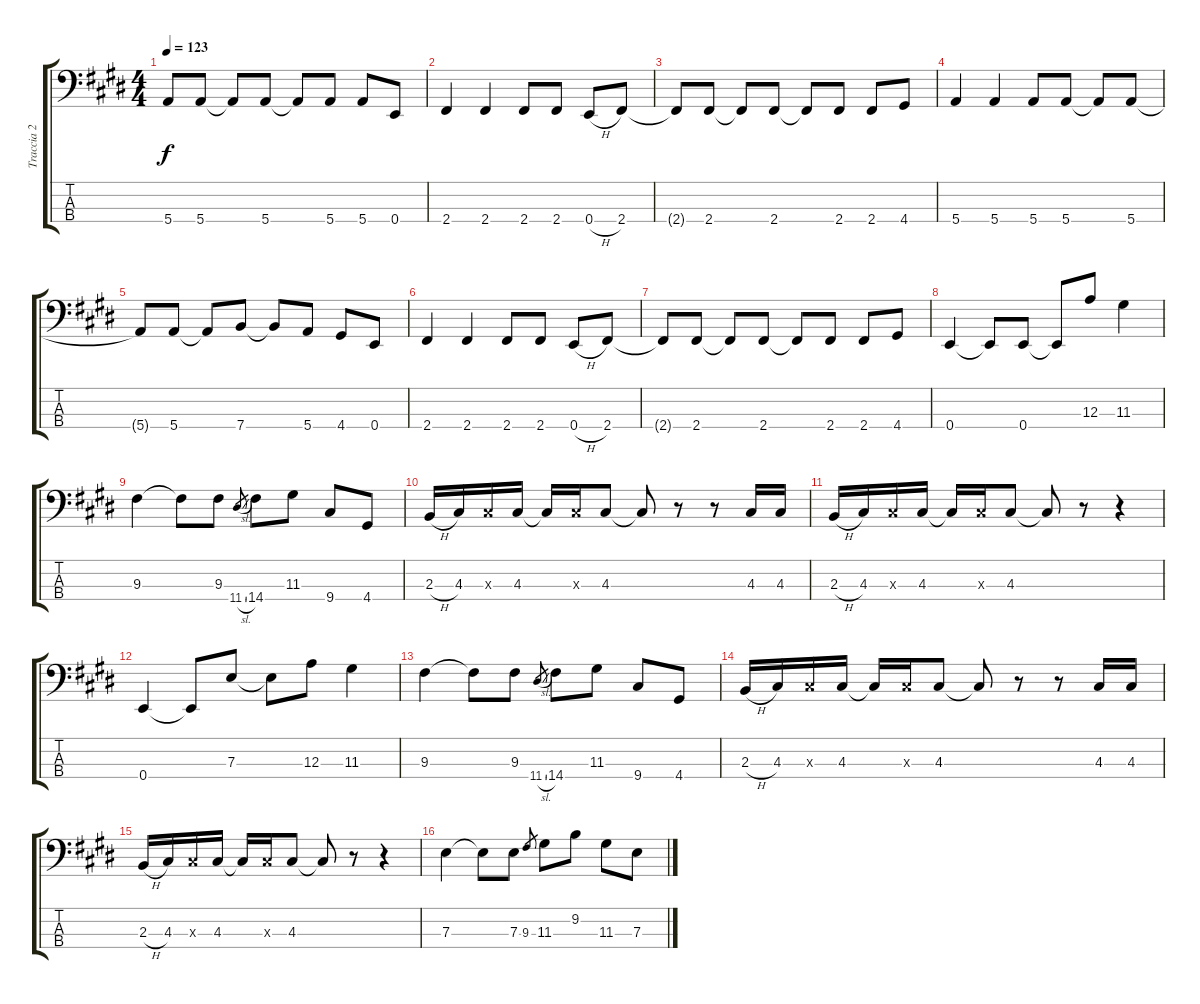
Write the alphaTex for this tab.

\track ("Traccia 2" "Traccia 2") {instrument electricbassfinger}
\staff {score tabs}
\tuning (G2 D2 A1 E1) {hide}
\ts (4 4)
\tempo 123
\clef f4
\ks e
5.4{t}.8{dy f} 5.4.8 5.4{t}.8 5.4.8 5.4{t}.8 5.4.8 5.4.8 0.4.8 |
2.4.4 2.4.4 2.4.8 2.4.8 0.4{h}.8 2.4.8 |
2.4{t}.8 2.4.8 2.4{t}.8 2.4.8 2.4{t}.8 2.4.8 2.4.8 4.4.8 |
5.4.4 5.4.4 5.4.8 5.4.8 5.4{t}.8 5.4.8 |
5.4{t}.8 5.4.8 5.4{t}.8 7.4.8 7.4{t}.8 5.4.8 4.4.8 0.4.8 |
2.4.4 2.4.4 2.4.8 2.4.8 0.4{h}.8 2.4.8 |
2.4{t}.8 2.4.8 2.4{t}.8 2.4.8 2.4{t}.8 2.4.8 2.4.8 4.4.8 |
0.4.4 0.4{t}.8 0.4.8 0.4{t}.8 12.3.8 11.3.4 |
9.3.4 9.3{t}.8 9.3.8 11.4{sl}.8{gr} 14.4.8 11.3.8 9.4.8 4.4.8 |
2.3{h}.16 4.3.16 4.3{x}.16 4.3.16 4.3{t}.16 4.3{x}.16 4.3.8 4.3{t}.8 r.8 r.8 4.3.16 4.3.16 |
2.3{h}.16 4.3.16 4.3{x}.16 4.3.16 4.3{t}.16 4.3{x}.16 4.3.8 4.3{t}.8 r.8 r.4 |
0.4.4 0.4{t}.8 7.3.8 7.3{t}.8 12.3.8 11.3.4 |
9.3.4 9.3{t}.8 9.3.8 11.4{sl}.8{gr} 14.4.8 11.3.8 9.4.8 4.4.8 |
2.3{h}.16 4.3.16 4.3{x}.16 4.3.16 4.3{t}.16 4.3{x}.16 4.3.8 4.3{t}.8 r.8 r.8 4.3.16 4.3.16 |
2.3{h}.16 4.3.16 4.3{x}.16 4.3.16 4.3{t}.16 4.3{x}.16 4.3.8 4.3{t}.8 r.8 r.4 |
7.3.4 7.3{t}.8 7.3.8 9.3.8{gr} 11.3.8 9.2.8 11.3.8 7.3.8
